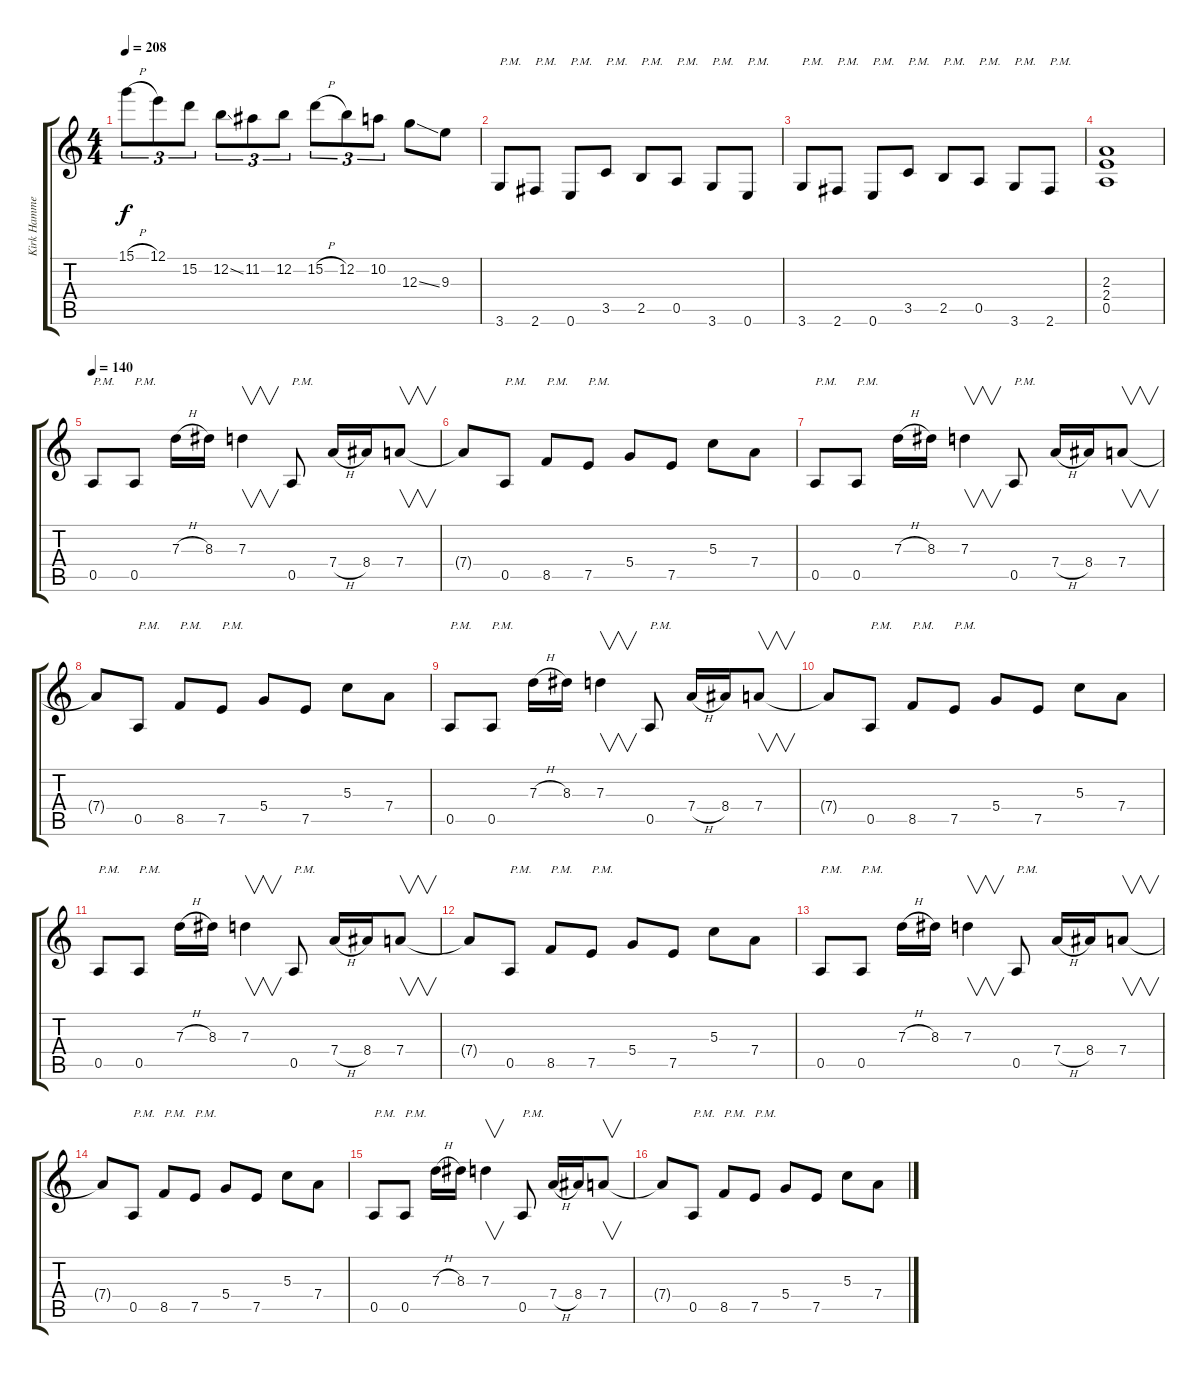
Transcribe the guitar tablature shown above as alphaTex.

\track ("Kirk Hammett" "Kirk Hamme") {instrument overdrivenguitar}
\staff {score tabs}
\tuning (E4 B3 G3 D3 A2 E2) {hide}
\ts (4 4)
\tempo 208
\clef g2
\ks c
15.1{h}.8{tu (3 2) dy f} 12.1.8{tu (3 2)} 15.2.8{tu (3 2)} 12.2{ss}.8{tu (3 2)} 11.2.8{tu (3 2)} 12.2.8{tu (3 2)} 15.2{h}.8{tu (3 2)} 12.2.8{tu (3 2)} 10.2.8{tu (3 2)} 12.3{ss}.8 9.3.8 |
3.6.8{txt "P.M."} 2.6.8{txt "P.M."} 0.6.8{txt "P.M."} 3.5.8{txt "P.M."} 2.5.8{txt "P.M."} 0.5.8{txt "P.M."} 3.6.8{txt "P.M."} 0.6.8{txt "P.M."} |
3.6.8{txt "P.M."} 2.6.8{txt "P.M."} 0.6.8{txt "P.M."} 3.5.8{txt "P.M."} 2.5.8{txt "P.M."} 0.5.8{txt "P.M."} 3.6.8{txt "P.M."} 2.6.8{txt "P.M."} |
(2.3 2.4 0.5).1 |
\tempo 140
0.5.8{txt "P.M."} 0.5.8{txt "P.M."} 7.3{h}.16 8.3.16 7.3.4{v} 0.5.8{txt "P.M."} 7.4{h}.16 8.4.16 7.4.8{v} |
7.4{t}.8 0.5.8{txt "P.M."} 8.5.8{txt "P.M."} 7.5.8{txt "P.M."} 5.4.8 7.5.8 5.3.8 7.4.8 |
0.5.8{txt "P.M."} 0.5.8{txt "P.M."} 7.3{h}.16 8.3.16 7.3.4{v} 0.5.8{txt "P.M."} 7.4{h}.16 8.4.16 7.4.8{v} |
7.4{t}.8 0.5.8{txt "P.M."} 8.5.8{txt "P.M."} 7.5.8{txt "P.M."} 5.4.8 7.5.8 5.3.8 7.4.8 |
0.5.8{txt "P.M."} 0.5.8{txt "P.M."} 7.3{h}.16 8.3.16 7.3.4{v} 0.5.8{txt "P.M."} 7.4{h}.16 8.4.16 7.4.8{v} |
7.4{t}.8 0.5.8{txt "P.M."} 8.5.8{txt "P.M."} 7.5.8{txt "P.M."} 5.4.8 7.5.8 5.3.8 7.4.8 |
0.5.8{txt "P.M."} 0.5.8{txt "P.M."} 7.3{h}.16 8.3.16 7.3.4{v} 0.5.8{txt "P.M."} 7.4{h}.16 8.4.16 7.4.8{v} |
7.4{t}.8 0.5.8{txt "P.M."} 8.5.8{txt "P.M."} 7.5.8{txt "P.M."} 5.4.8 7.5.8 5.3.8 7.4.8 |
0.5.8{txt "P.M."} 0.5.8{txt "P.M."} 7.3{h}.16 8.3.16 7.3.4{v} 0.5.8{txt "P.M."} 7.4{h}.16 8.4.16 7.4.8{v} |
7.4{t}.8 0.5.8{txt "P.M."} 8.5.8{txt "P.M."} 7.5.8{txt "P.M."} 5.4.8 7.5.8 5.3.8 7.4.8 |
0.5.8{txt "P.M."} 0.5.8{txt "P.M."} 7.3{h}.16 8.3.16 7.3.4{v} 0.5.8{txt "P.M."} 7.4{h}.16 8.4.16 7.4.8{v} |
7.4{t}.8 0.5.8{txt "P.M."} 8.5.8{txt "P.M."} 7.5.8{txt "P.M."} 5.4.8 7.5.8 5.3.8 7.4.8
